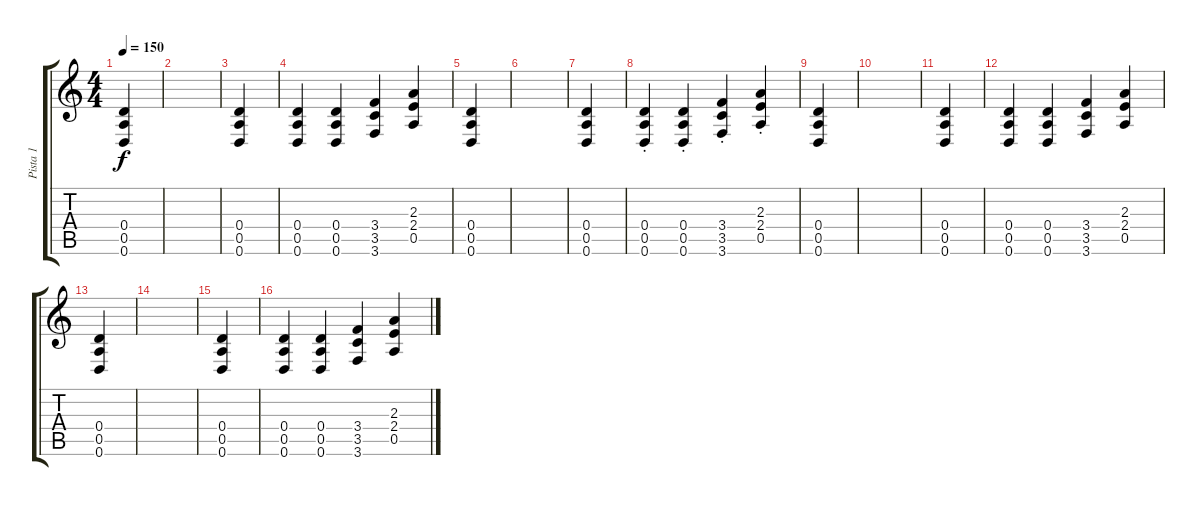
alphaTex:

\track ("Pista 1" "Pista 1") {instrument overdrivenguitar}
\staff {score tabs}
\tuning (E4 B3 G3 D3 A2 D2) {hide}
\ts (4 4)
\tempo 150
\clef g2
\ks c
(0.4 0.5 0.6).4{dy f} |
|
(0.4 0.5 0.6).4 |
(0.4 0.5 0.6).4 (0.4 0.5 0.6).4 (3.4 3.5 3.6).4 (2.3 2.4 0.5).4 |
(0.4 0.5 0.6).4 |
|
(0.4 0.5 0.6).4 |
(0.4{st} 0.5{st} 0.6{st}).4 (0.4{st} 0.5{st} 0.6{st}).4 (3.4{st} 3.5{st} 3.6{st}).4 (2.3{st} 2.4{st} 0.5{st}).4 |
(0.4 0.5 0.6).4 |
|
(0.4 0.5 0.6).4 |
(0.4 0.5 0.6).4 (0.4 0.5 0.6).4 (3.4 3.5 3.6).4 (2.3 2.4 0.5).4 |
(0.4 0.5 0.6).4 |
|
(0.4 0.5 0.6).4 |
(0.4 0.5 0.6).4 (0.4 0.5 0.6).4 (3.4 3.5 3.6).4 (2.3 2.4 0.5).4
